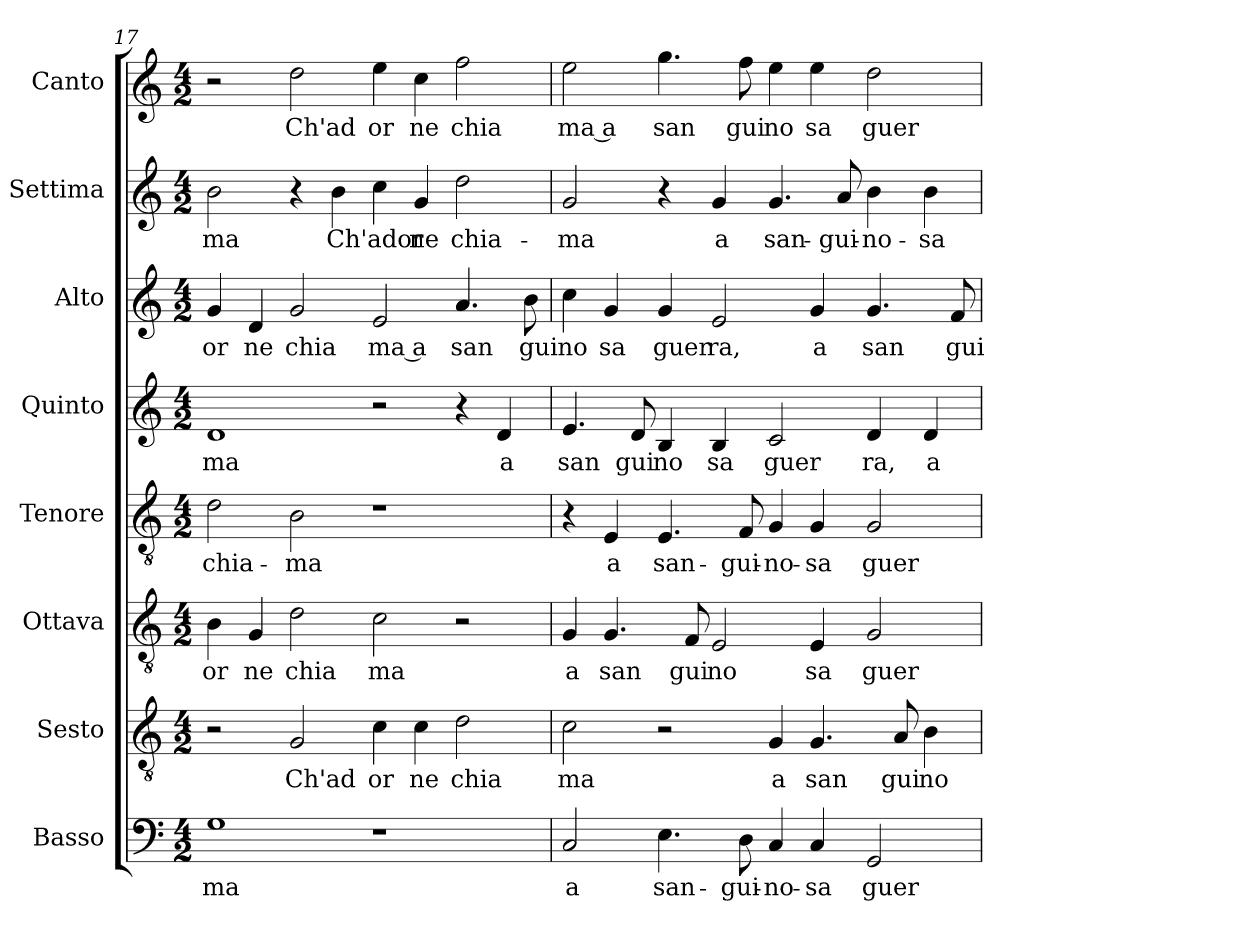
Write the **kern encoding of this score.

**kern	**text	**kern	**text	**kern	**text	**kern	**text	**kern	**text	**kern	**text	**kern	**text	**kern	**text
*part8	*part8	*part7	*part7	*part6	*part6	*part5	*part5	*part4	*part4	*part3	*part3	*part2	*part2	*part1	*part1
*staff8	*staff8	*staff7	*staff7	*staff6	*staff6	*staff5	*staff5	*staff4	*staff4	*staff3	*staff3	*staff2	*staff2	*staff1	*staff1
*I"Basso	*	*I"Sesto	*	*I"Ottava	*	*I"Tenore	*	*I"Quinto	*	*I"Alto	*	*I"Settima	*	*I"Canto	*
*I'Basso	*	*I'Sesto	*	*I'Ottava	*	*I'Tenore	*	*I'Quinto	*	*I'Alto	*	*I'Settima	*	*I'Canto	*
*clefF4	*	*clefGv2	*	*clefGv2	*	*clefGv2	*	*clefG2	*	*clefG2	*	*clefG2	*	*clefG2	*
*M4/2	*	*M4/2	*	*M4/2	*	*M4/2	*	*M4/2	*	*M4/2	*	*M4/2	*	*M4/2	*
=17	=17	=17	=17	=17	=17	=17	=17	=17	=17	=17	=17	=17	=17	=17	=17
!	!LO:LY:b:cj	!	!	!	!LO:LY:b:cj	!	!LO:LY:b:cj	!	!LO:LY:b:cj	!	!LO:LY:b:cj	!	!LO:LY:b:cj	!	!
1G	-ma	2r	.	4B\	or	2d\	chia-	1d	ma	4g/	or	2b\	-ma	2r	.
!	!	!	!	!	!LO:LY:b:cj	!	!	!	!	!	!LO:LY:b:cj	!	!	!	!
.	.	.	.	4G/	ne	.	.	.	.	4d/	ne	.	.	.	.
!	!	!	!LO:LY:b:cj	!	!LO:LY:b:cj	!	!LO:LY:b:cj	!	!	!	!LO:LY:b:cj	!	!	!	!LO:LY:b:cj
.	.	2G/	Ch'ad	2d\	chia	2B\	-ma	.	.	2g/	chia	4r	.	2dd\	Ch'ad
!	!	!	!	!	!	!	!	!	!	!	!	!	!LO:LY:b:cj	!	!
.	.	.	.	.	.	.	.	.	.	.	.	4b\	Ch'ador	.	.
!	!	!	!LO:LY:b:cj	!	!LO:LY:b:cj	!	!	!	!	!	!LO:LY:b:rj	!	!	!	!LO:LY:b:cj
1r	.	4c\	or	2c\	ma	1r	.	2r	.	2e/	ma a	4cc\	.	4ee\	or
!	!	!	!LO:LY:b:cj	!	!	!	!	!	!	!	!	!	!LO:LY:b:cj	!	!LO:LY:b:cj
.	.	4c\	ne	.	.	.	.	.	.	.	.	4g/	ne	4cc\	ne
!	!	!	!LO:LY:b:cj	!	!	!	!	!	!	!	!LO:LY:b:cj	!	!LO:LY:b:cj	!	!LO:LY:b:cj
.	.	2d\	chia	2r	.	.	.	4r	.	4.a/	san	2dd\	chia-	2ff\	chia
!	!	!	!	!	!	!	!	!	!LO:LY:b:cj	!	!	!	!	!	!
.	.	.	.	.	.	.	.	4d/	a	.	.	.	.	.	.
!	!	!	!	!	!	!	!	!	!	!	!LO:LY:b:cj	!	!	!	!
.	.	.	.	.	.	.	.	.	.	8b\	gui	.	.	.	.
=18	=18	=18	=18	=18	=18	=18	=18	=18	=18	=18	=18	=18	=18	=18	=18
!	!LO:LY:b:cj	!	!LO:LY:b:cj	!	!LO:LY:b:cj	!	!	!	!LO:LY:b:cj	!	!LO:LY:b:cj	!	!LO:LY:b:cj	!	!LO:LY:b:rj
2C/	a	2c\	ma	4G/	a	4r	.	4.e/	san	4cc\	no	2g/	-ma	2ee\	ma a
!	!	!	!	!	!LO:LY:b:cj	!	!LO:LY:b:cj	!	!	!	!LO:LY:b:cj	!	!	!	!
.	.	.	.	4.G/	san	4E/	a	.	.	4g/	sa	.	.	.	.
!	!	!	!	!	!	!	!	!	!LO:LY:b:cj	!	!	!	!	!	!
.	.	.	.	.	.	.	.	8d/	gui	.	.	.	.	.	.
!	!LO:LY:b:cj	!	!	!	!	!	!LO:LY:b:cj	!	!LO:LY:b:cj	!	!LO:LY:b:cj	!	!	!	!LO:LY:b:cj
4.E\	san-	2r	.	.	.	4.E/	san-	4B/	no	4g/	guer	4r	.	4.gg\	san
!	!	!	!	!	!LO:LY:b:cj	!	!	!	!	!	!	!	!	!	!
.	.	.	.	8F/	gui	.	.	.	.	.	.	.	.	.	.
!	!	!	!	!	!LO:LY:b:cj	!	!	!	!LO:LY:b:cj	!	!LO:LY:b:cj	!	!LO:LY:b:cj	!	!
.	.	.	.	2E/	no	.	.	4B/	sa	2e/	ra,	4g/	a	.	.
!	!LO:LY:b:cj	!	!	!	!	!	!LO:LY:b:cj	!	!	!	!	!	!	!	!LO:LY:b:cj
8D\	-gui-	.	.	.	.	8F/	-gui-	.	.	.	.	.	.	8ff\	gui
!	!LO:LY:b:cj	!	!LO:LY:b:cj	!	!	!	!LO:LY:b:cj	!	!LO:LY:b:cj	!	!	!	!LO:LY:b:cj	!	!LO:LY:b:cj
4C/	-no-	4G/	a	.	.	4G/	-no-	2c/	guer	.	.	4.g/	san-	4ee\	no
!	!LO:LY:b:cj	!	!LO:LY:b:cj	!	!LO:LY:b:cj	!	!LO:LY:b:cj	!	!	!	!LO:LY:b:cj	!	!	!	!LO:LY:b:cj
4C/	-sa	4.G/	san	4E/	sa	4G/	-sa	.	.	4g/	a	.	.	4ee\	sa
!	!	!	!	!	!	!	!	!	!	!	!	!	!LO:LY:b:cj	!	!
.	.	.	.	.	.	.	.	.	.	.	.	8a/	-gui-	.	.
!	!LO:LY:b:cj	!	!	!	!LO:LY:b:cj	!	!LO:LY:b:cj	!	!LO:LY:b:cj	!	!LO:LY:b:cj	!	!LO:LY:b:cj	!	!LO:LY:b:cj
2GG/	guer-	.	.	2G/	guer	2G/	guer-	4d/	ra,	4.g/	san	4b\	-no-	2dd\	guer
!	!	!	!LO:LY:b:cj	!	!	!	!	!	!	!	!	!	!	!	!
.	.	8A/	gui	.	.	.	.	.	.	.	.	.	.	.	.
!	!	!	!LO:LY:b:cj	!	!	!	!	!	!LO:LY:b:cj	!	!	!	!LO:LY:b:cj	!	!
.	.	4B\	no	.	.	.	.	4d/	a	.	.	4b\	-sa	.	.
!	!	!	!	!	!	!	!	!	!	!	!LO:LY:b:cj	!	!	!	!
.	.	.	.	.	.	.	.	.	.	8f/	gui	.	.	.	.
=	=	=	=	=	=	=	=	=	=	=	=	=	=	=	=
*-	*-	*-	*-	*-	*-	*-	*-	*-	*-	*-	*-	*-	*-	*-	*-
